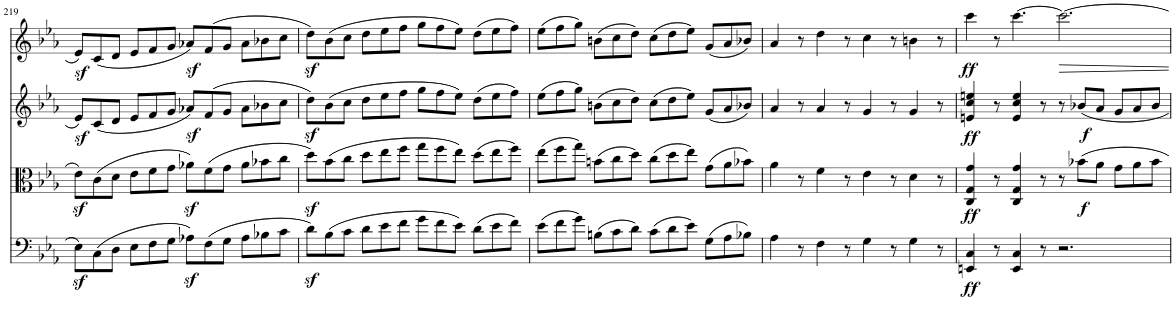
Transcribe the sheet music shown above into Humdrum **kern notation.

**kern	**dynam	**kern	**dynam	**kern	**dynam	**kern	**dynam
*part4	*part4	*part3	*part3	*part2	*part2	*part1	*part1
*staff4	*staff4	*staff3	*staff3	*staff2	*staff2	*staff1	*staff1
*I"Sampler	*	*I"Sampler	*	*I"Sampler	*	*I"Sampler	*
*I'Samp	*	*I'Samp	*	*I'Samp	*	*I'Samp	*
!!LO:PB:g=z
*clefF4	*	*clefC3	*	*clefG2	*	*clefG2	*
*k[b-e-a-]	*	*k[b-e-a-]	*	*k[b-e-a-]	*	*k[b-e-a-]	*
*M12/8	*	*M12/8	*	*M12/8	*	*M12/8	*
=219	=219	=219	=219	=219	=219	=219	=219
8E-z<\L	.	8e-z<\L	.	8e-z</L	.	8e-z</L	.
(8C\	.	(8c\	.	(8c/	.	(8c/	.
8D\J	.	8d\J	.	8d/J	.	8d/J	.
8E-\L	.	8e-\L	.	8e-/L	.	8e-/L	.
8F\	.	8f\	.	8f/	.	8f/	.
8G\J	.	8g\J	.	8g/J	.	8g/J	.
8A-Xz<\L)	.	8a-Xz<\L)	.	8a-Xz</L)	.	8a-Xz</L)	.
(8F\	.	(8f\	.	(8f/	.	(8f/	.
8G\J	.	8g\J	.	8g/J	.	8g/J	.
8A-\L	.	8a-\L	.	8a-\L	.	8a-\L	.
8B-X\	.	8b-X\	.	8b-X\	.	8b-X\	.
8c\J	.	8cc\J	.	8cc\J	.	8cc\J	.
=220	=220	=220	=220	=220	=220	=220	=220
8dz<\L)	.	8ddz<\L)	.	8ddz<\L)	.	8ddz<\L)	.
(8B-\	.	(8b-\	.	(8b-\	.	(8b-\	.
8c\J	.	8cc\J	.	8cc\J	.	8cc\J	.
8d\L	.	8dd\L	.	8dd\L	.	8dd\L	.
8e-\	.	8ee-\	.	8ee-\	.	8ee-\	.
8f\J	.	8ff\J	.	8ff\J	.	8ff\J	.
8g\L	.	8gg\L	.	8gg\L	.	8gg\L	.
8f\	.	8ff\	.	8ff\	.	8ff\	.
8e-\J)	.	8ee-\J)	.	8ee-\J)	.	8ee-\J)	.
(8d\L	.	(8dd\L	.	(8dd\L	.	(8dd\L	.
8e-\	.	8ee-\	.	8ee-\	.	8ee-\	.
8f\J)	.	8ff\J)	.	8ff\J)	.	8ff\J)	.
=221	=221	=221	=221	=221	=221	=221	=221
(8e-\L	.	(8ee-\L	.	(8ee-\L	.	(8ee-\L	.
8f\	.	8ff\	.	8ff\	.	8ff\	.
8g\J)	.	8gg\J)	.	8gg\J)	.	8gg\J)	.
(8Bn\L	.	(8bn\L	.	(8bn\L	.	(8bn\L	.
8c\	.	8cc\	.	8cc\	.	8cc\	.
8d\J)	.	8dd\J)	.	8dd\J)	.	8dd\J)	.
(8c\L	.	(8cc\L	.	(8cc\L	.	(8cc\L	.
8d\	.	8dd\	.	8dd\	.	8dd\	.
8e-\J)	.	8ee-\J)	.	8ee-\J)	.	8ee-\J)	.
(8G\L	.	(8g\L	.	(8g/L	.	(8g/L	.
8A-\	.	8a-\	.	8a-/	.	8a-/	.
8B-X\J)	.	8b-X\J)	.	8b-X/J)	.	8b-X/J)	.
=222	=222	=222	=222	=222	=222	=222	=222
4A-\	.	4a-\	.	4a-/	.	4a-/	.
8r	.	8r	.	8r	.	8r	.
4F\	.	4f\	.	4a-/	.	4dd\	.
8r	.	8r	.	8r	.	8r	.
4G\	.	4e-\	.	4g/	.	4cc\	.
8r	.	8r	.	8r	.	8r	.
4G\	.	4d\	.	4g/	.	4bn\	.
8r	.	8r	.	8r	.	8r	.
=223	=223	=223	=223	=223	=223	=223	=223
!	!LO:DY:b	!	!LO:DY:b	!	!LO:DY:b	!	!LO:DY:b
4EEn/ 4C/	ff	4C/ 4G/ 4g/	ff	4en/ 4cc/ 4een/	ff	4ccc\	ff
8r	.	8r	.	8r	.	8r	.
4EE/ 4C/	.	4C/ 4G/ 4g/	.	4e/ 4cc/ 4ee/	.	[4.ccc\	.
8r	.	8r	.	8r	.	.	.
2.r	.	8r	.	8r	.	2.ccc\_	.
!	!	!	!LO:DY:b	!	!LO:DY:b	!	!
.	.	8b-X\L	f	8b-X/L	f	.	.
.	.	8a-\J	.	8a-/J	.	.	.
.	.	8g\L	.	8g/L	.	.	.
.	.	8a-\	.	8a-/	.	.	.
.	.	8b-\J	.	8b-/J	.	.	.
=	=	=	=	=	=	=	=
*-	*-	*-	*-	*-	*-	*-	*-
